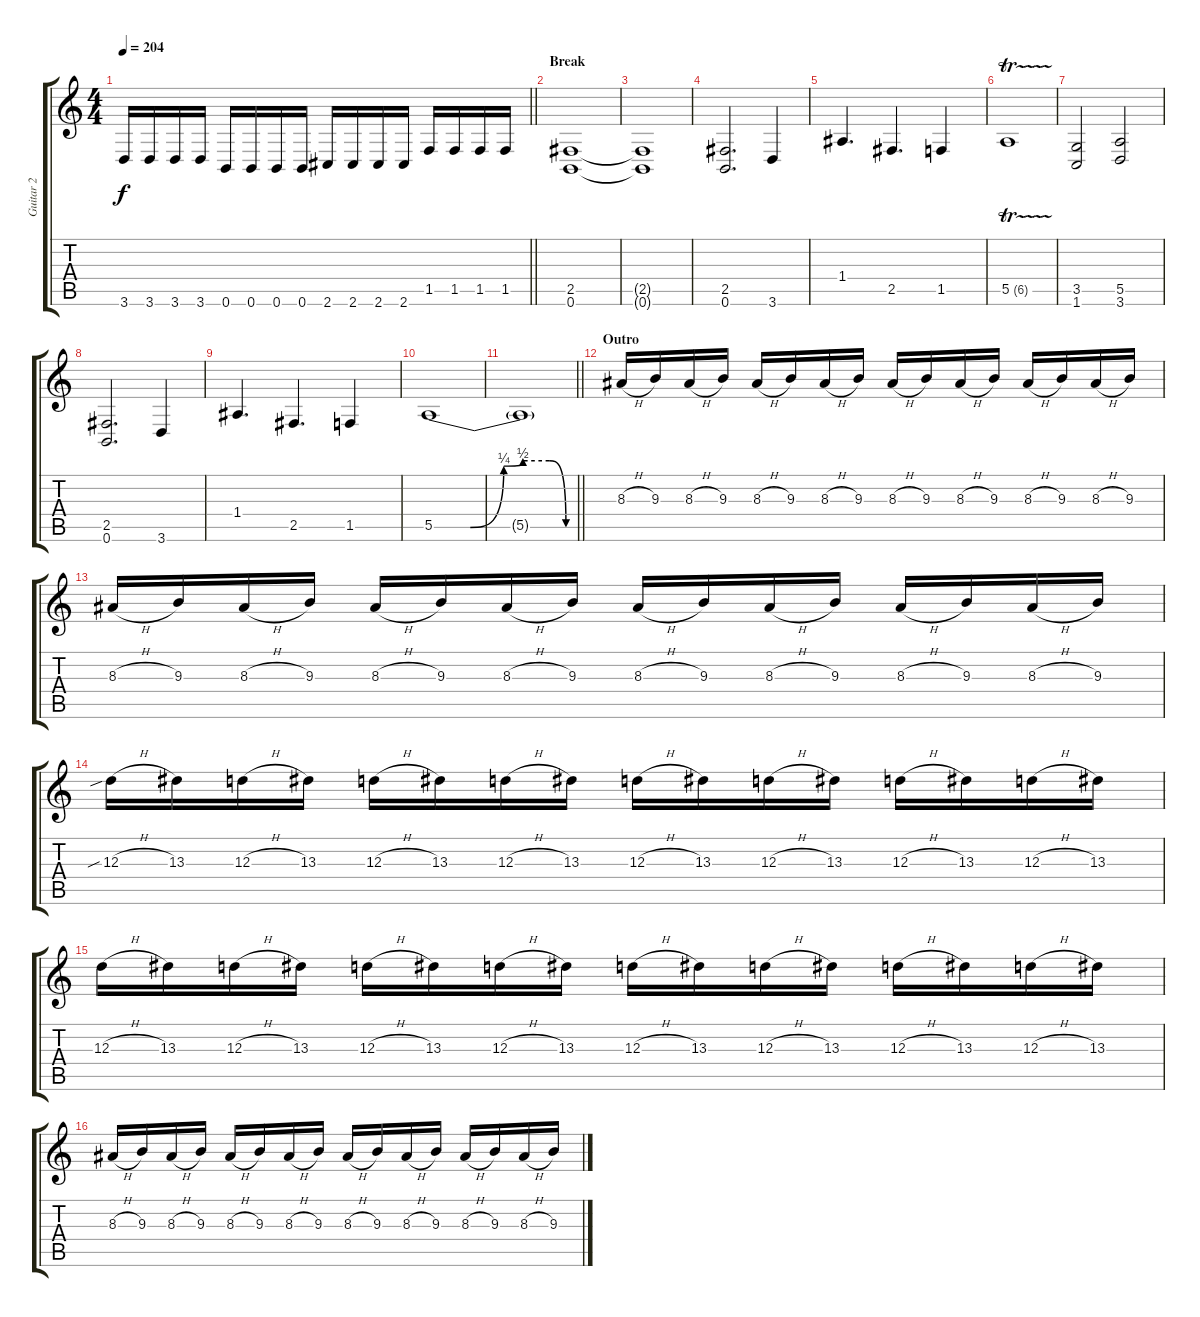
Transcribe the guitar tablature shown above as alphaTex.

\track ("Guitar 2" "Guitar 2") {instrument distortionguitar}
\staff {score tabs}
\tuning (B3 Gb3 D3 A2 E2 B1) {hide}
\ts (4 4)
\tempo 204
\clef g2
\barLineRight lightlight
\ks c
3.6.16{dy f} 3.6.16 3.6.16 3.6.16 0.6.16 0.6.16 0.6.16 0.6.16 2.6.16 2.6.16 2.6.16 2.6.16 1.5.16 1.5.16 1.5.16 1.5.16 |
\section ("" "Break")
(2.5 0.6).1 |
(2.5{t} 0.6{t}).1 |
(2.5 0.6).2{d} 3.6.4 |
1.4.4{d} 2.5.4{d} 1.5.4 |
5.5{tr (6 16)}.1 |
(3.5 1.6).2 (5.5 3.6).2 |
(2.5 0.6).2{d} 3.6.4 |
1.4.4{d} 2.5.4{d} 1.5.4 |
5.5{be (custom 0 0 15 0 29 1 37 2 48 2 55 0 60 0)}.1 |
\barLineRight lightlight
5.5{t}.1 |
\section ("" "Outro")
8.3{h}.16{volume 7 balance 10} 9.3.16 8.3{h}.16 9.3.16 8.3{h}.16 9.3.16 8.3{h}.16 9.3.16 8.3{h}.16 9.3.16 8.3{h}.16 9.3.16 8.3{h}.16 9.3.16 8.3{h}.16 9.3.16 |
8.3{h}.16 9.3.16 8.3{h}.16 9.3.16 8.3{h}.16 9.3.16 8.3{h}.16 9.3.16 8.3{h}.16 9.3.16 8.3{h}.16 9.3.16 8.3{h}.16 9.3.16 8.3{h}.16 9.3.16 |
12.3{sib h}.16 13.3.16 12.3{h}.16 13.3.16 12.3{h}.16 13.3.16 12.3{h}.16 13.3.16 12.3{h}.16 13.3.16 12.3{h}.16 13.3.16 12.3{h}.16 13.3.16 12.3{h}.16 13.3.16 |
12.3{h}.16 13.3.16 12.3{h}.16 13.3.16 12.3{h}.16 13.3.16 12.3{h}.16 13.3.16 12.3{h}.16 13.3.16 12.3{h}.16 13.3.16 12.3{h}.16 13.3.16 12.3{h}.16 13.3.16 |
8.3{h}.16 9.3.16 8.3{h}.16 9.3.16 8.3{h}.16 9.3.16 8.3{h}.16 9.3.16 8.3{h}.16 9.3.16 8.3{h}.16 9.3.16 8.3{h}.16 9.3.16 8.3{h}.16 9.3.16
